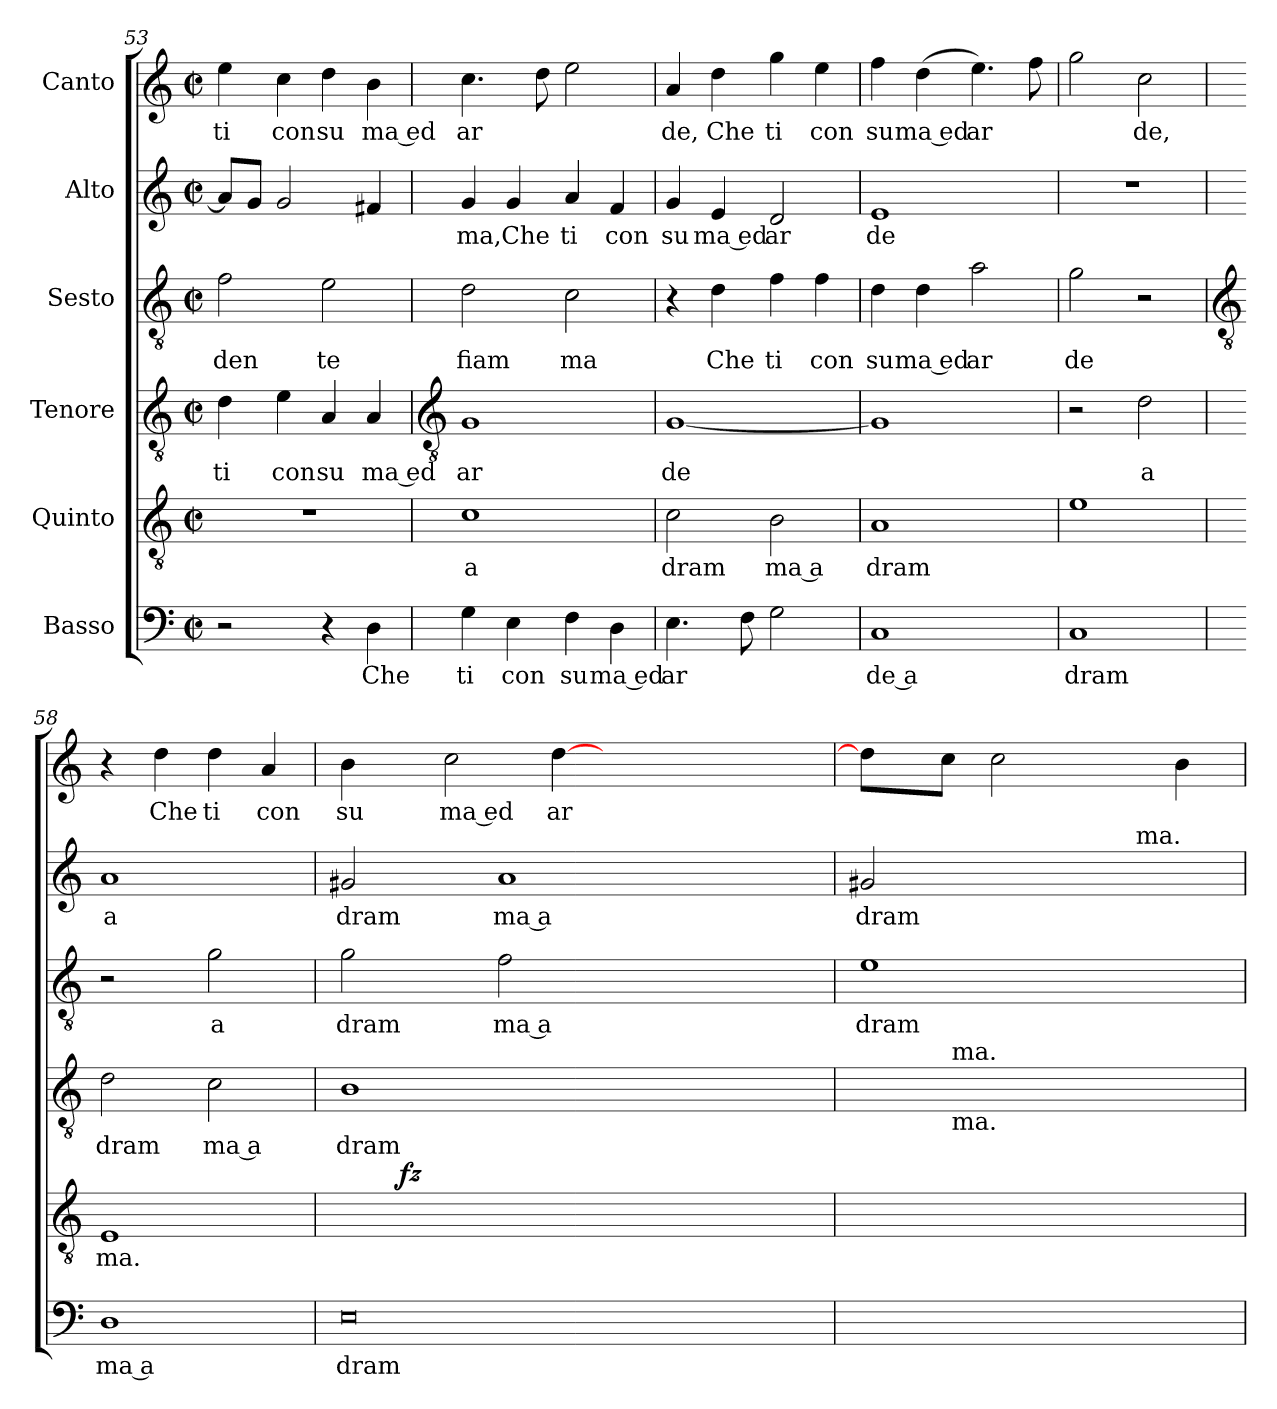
**kern	**text	**kern	**text	**dynam	**kern	**text	**kern	**text	**kern	**text	**kern	**text
*part6	*part6	*part5	*part5	*part5	*part4	*part4	*part3	*part3	*part2	*part2	*part1	*part1
*staff6	*staff6	*staff5	*staff5	*staff5	*staff4	*staff4	*staff3	*staff3	*staff2	*staff2	*staff1	*staff1
*I"Basso	*	*I"Quinto	*	*	*I"Tenore	*	*I"Sesto	*	*I"Alto	*	*I"Canto	*
!!LO:LB:g=z
*clefF4	*	*clefGv2	*	*	*clefGv2	*	*clefGv2	*	*clefG2	*	*clefG2	*
*k[]	*	*k[]	*	*	*k[]	*	*k[]	*	*k[]	*	*k[]	*
*C:	*	*C:	*	*	*C:	*	*C:	*	*C:	*	*C:	*
*M2/2	*	*M2/2	*	*	*M2/2	*	*M2/2	*	*M2/2	*	*M2/2	*
*met(c|)	*	*met(c|)	*	*	*met(c|)	*	*met(c|)	*	*met(c|)	*	*met(c|)	*
=53	=53	=53	=53	=53	=53	=53	=53	=53	=53	=53	=53	=53
!	!	!	!	!	!	!LO:LY:b	!	!LO:LY:b	!	!	!	!LO:LY:b
2r	.	1r	.	.	4d\	ti	2f\	den	8a/L]	.	4ee\	ti
.	.	.	.	.	.	.	.	.	8g/J	.	.	.
!	!	!	!	!	!	!LO:LY:b	!	!	!	!	!	!LO:LY:b
.	.	.	.	.	4e\	con	.	.	2g/	.	4cc\	con
!	!	!	!	!	!	!LO:LY:b	!	!LO:LY:b	!	!	!	!LO:LY:b
4r	.	.	.	.	4A/	su	2e\	te	.	.	4dd\	su
!	!LO:LY:b	!	!	!	!	!LO:LY:b	!	!	!	!	!	!LO:LY:b
4D\	Che	.	.	.	4A/	ma ed	.	.	4f#X/	.	4b\	ma ed
!!LO:LB:g=z
=54	=54	=54	=54	=54	=54	=54	=54	=54	=54	=54	=54	=54
*	*	*	*	*	*clefGv2	*	*	*	*	*	*	*
!	!LO:LY:b	!	!LO:LY:b	!	!	!LO:LY:b	!	!LO:LY:b	!	!LO:LY:b	!	!LO:LY:b
4G\	ti	1c	a	.	1G	ar	2d\	fiam	4g/	ma,	4.cc\	ar
!	!LO:LY:b	!	!	!	!	!	!	!	!	!LO:LY:b	!	!
4E\	con	.	.	.	.	.	.	.	4g/	Che	.	.
.	.	.	.	.	.	.	.	.	.	.	8dd\	.
!	!LO:LY:b	!	!	!	!	!	!	!LO:LY:b	!	!LO:LY:b	!	!
4F\	su	.	.	.	.	.	2c\	ma	4a/	ti	2ee\	.
!	!LO:LY:b	!	!	!	!	!	!	!	!	!LO:LY:b	!	!
4D\	ma ed	.	.	.	.	.	.	.	4f/	con	.	.
!!LO:LB:g=z
=55	=55	=55	=55	=55	=55	=55	=55	=55	=55	=55	=55	=55
!	!LO:LY:b	!	!LO:LY:b	!	!	!LO:LY:b	!	!	!	!LO:LY:b	!	!LO:LY:b
4.E\	ar	2c\	dram	.	[1G	de	4r	.	4g/	su	4a/	de,
!	!	!	!	!	!	!	!	!LO:LY:b	!	!LO:LY:b	!	!LO:LY:b
.	.	.	.	.	.	.	4d\	Che	4e/	ma ed	4dd\	Che
8F\	.	.	.	.	.	.	.	.	.	.	.	.
!	!	!	!LO:LY:b	!	!	!	!	!LO:LY:b	!	!LO:LY:b	!	!LO:LY:b
2G\	.	2B\	ma a	.	.	.	4f\	ti	2d/	ar	4gg\	ti
!	!	!	!	!	!	!	!	!LO:LY:b	!	!	!	!LO:LY:b
.	.	.	.	.	.	.	4f\	con	.	.	4ee\	con
=56	=56	=56	=56	=56	=56	=56	=56	=56	=56	=56	=56	=56
!	!LO:LY:b	!	!LO:LY:b	!	!	!	!	!LO:LY:b	!	!LO:LY:b	!	!LO:LY:b
1C	de a	1A	dram	.	1G]	.	4d\	su	1e	de	4ff\	su
!	!	!	!	!	!	!	!	!LO:LY:b	!	!	!	!LO:LY:b
.	.	.	.	.	.	.	4d\	ma ed	.	.	(>4dd\	ma ed
!	!	!	!	!	!	!	!	!LO:LY:b	!	!	!	!LO:LY:b
.	.	.	.	.	.	.	2a\	ar	.	.	4.ee\)	ar
.	.	.	.	.	.	.	.	.	.	.	8ff\	.
=57	=57	=57	=57	=57	=57	=57	=57	=57	=57	=57	=57	=57
!	!LO:LY:b	!	!	!	!	!	!	!LO:LY:b	!	!	!	!
1C	dram	1e	.	.	2r	.	2g\	de	1r	.	2gg\	.
!	!	!	!	!	!	!LO:LY:b	!	!	!	!	!	!LO:LY:b
.	.	.	.	.	2d\	a	2r	.	.	.	2cc\	de,
!!LO:LB:g=z
=58	=58	=58	=58	=58	=58	=58	=58	=58	=58	=58	=58	=58
*	*	*	*	*	*	*	*clefGv2	*	*	*	*	*
!	!LO:LY:b	!	!LO:LY:b	!	!	!LO:LY:b	!	!	!	!LO:LY:b	!	!
1D	ma a	1E	ma.	.	2d\	dram	2r	.	1a	a	4r	.
!	!	!	!	!	!	!	!	!	!	!	!	!LO:LY:b
.	.	.	.	.	.	.	.	.	.	.	4dd\	Che
!	!	!	!	!	!	!LO:LY:b	!	!LO:LY:b	!	!	!	!LO:LY:b
.	.	.	.	.	2c\	ma a	2g\	a	.	.	4dd\	ti
!	!	!	!	!	!	!	!	!	!	!	!	!LO:LY:b
.	.	.	.	.	.	.	.	.	.	.	4a/	con
=59	=59	=59	=59	=59	=59	=59	=59	=59	=59	=59	=59	=59
!	!LO:LY:b	!	!	!	!	!LO:LY:b	!	!LO:LY:b	!	!LO:LY:b	!	!LO:LY:b
0E	dram	32ryy	.	.	1B	dram	2g\	dram	2g#X/	dram	4b\	su
.	.	32ryy	.	.	.	.	.	.	.	.	.	.
.	.	32ryy	.	.	.	.	.	.	.	.	.	.
.	.	32ryy	.	.	.	.	.	.	.	.	.	.
!	!	!	!	!LO:DY:b	!	!	!	!	!	!	!	!
.	.	32ryy	.	fz	.	.	.	.	.	.	.	.
.	.	1ryy	.	.	.	.	.	.	.	.	.	.
!	!	!	!	!	!	!	!	!	!	!	!	!LO:LY:b
.	.	.	.	.	.	.	.	.	.	.	2cc\	ma ed
!	!	!	!	!	!	!	!	!LO:LY:b	!	!LO:LY:b	!	!
.	.	.	.	.	.	.	2f\	ma a	1a	ma a	.	.
!	!	!	!	!	!	!	!	!	!	!	!	!LO:LY:b
.	.	.	.	.	.	.	.	.	.	.	[4dd\	ar
.	.	.	.	.	1ryy	.	1ryy	.	.	.	1ryy	.
.	.	2ryy	.	.	.	.	.	.	.	.	.	.
.	.	.	.	.	.	.	.	.	2ryy	.	.	.
.	.	4ryy	.	.	.	.	.	.	.	.	.	.
.	.	16.ryy	.	.	.	.	.	.	.	.	.	.
!!LO:LB:g=z
=60	=60	=60	=60	=60	=60	=60	=60	=60	=60	=60	=60	=60
!	!	!	!	!	!	!	!	!LO:LY:b	!	!LO:LY:b	!	!
32ryy	.	1ryy	.	.	64ryy	.	1e	dram	2g#X/	dram	8dd\L]	.
.	.	.	.	.	64ryy	.	.	.	.	.	.	.
32ryy	.	.	.	.	64ryy	.	.	.	.	.	.	.
.	.	.	.	.	64ryy	.	.	.	.	.	.	.
32ryy	.	.	.	.	64ryy	.	.	.	.	.	.	.
.	.	.	.	.	64ryy	.	.	.	.	.	.	.
32ryy	.	.	.	.	64ryy	.	.	.	.	.	.	.
.	.	.	.	.	64ryy	.	.	.	.	.	.	.
32ryy	.	.	.	.	64ryy	.	.	.	.	.	8cc\J	.
!	!	!	!	!	!LO:TX:b:t=ma.	!	!	!	!	!	!	!
!	!	!	!	!	!LO:TX:a:t=ma.	!	!	!	!	!	!	!
.	.	.	.	.	64ryy	.	.	.	.	.	.	.
2ryy	.	.	.	.	2ryy	.	.	.	.	.	.	.
.	.	.	.	.	.	.	.	.	.	.	2cc\	.
.	.	.	.	.	.	.	.	.	64ryy	.	.	.
.	.	.	.	.	.	.	.	.	64ryy	.	.	.
.	.	.	.	.	.	.	.	.	64ryy	.	.	.
.	.	.	.	.	.	.	.	.	64ryy	.	.	.
.	.	.	.	.	.	.	.	.	64ryy	.	.	.
.	.	.	.	.	.	.	.	.	64ryy	.	.	.
.	.	.	.	.	.	.	.	.	64ryy	.	.	.
.	.	.	.	.	.	.	.	.	64ryy	.	.	.
.	.	.	.	.	.	.	.	.	64ryy	.	.	.
!	!	!	!	!	!	!	!	!	!LO:TX:a:t=ma.	!	!	!
.	.	.	.	.	.	.	.	.	64ryy	.	.	.
4ryy	.	.	.	.	4ryy	.	.	.	4ryy	.	.	.
.	.	.	.	.	.	.	.	.	.	.	4b\	.
16.ryy	.	.	.	.	16.ryy	.	.	.	16.ryy	.	.	.
=	=	=	=	=	=	=	=	=	=	=	=	=
*-	*-	*-	*-	*-	*-	*-	*-	*-	*-	*-	*-	*-
